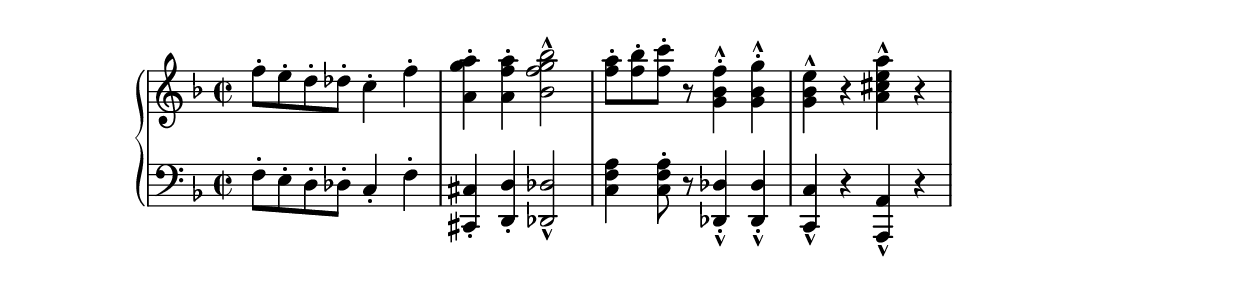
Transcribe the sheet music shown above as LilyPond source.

\include "english.ly"

Global = {\key  f \major \time 2/2}

RH = \relative c'' {
        f8-.[ e-. d-. df-.] c4-. f-. | <a g a,>-. <a f a,>-. <bf g f bf,>2-^ |
	<f a>8-.[ <f bf>-. <f c'>-.] r <f bf, g>4-.-^ <g bf, g>-.-^ | <e bf g>-^ r <a e cs a>-^ r
}

LH = \relative c {
      f8-.[ e-. d-. df-.] c4-. f-. | <cs cs,>-. <d d,>-. <df df,>2-^ |
	<c f a>4 <c f a>8-. r <df df,>4-._^ <df df,>-._^ | <c c,>_^ r <a a,>_^ r
}

\score { {
\context PianoStaff <<
  \new Staff = "up" {
    \Global \clef treble
    \RH
  }
  \new Staff = "down" {
    \Global \clef bass
    \LH
  }
>>
}
}